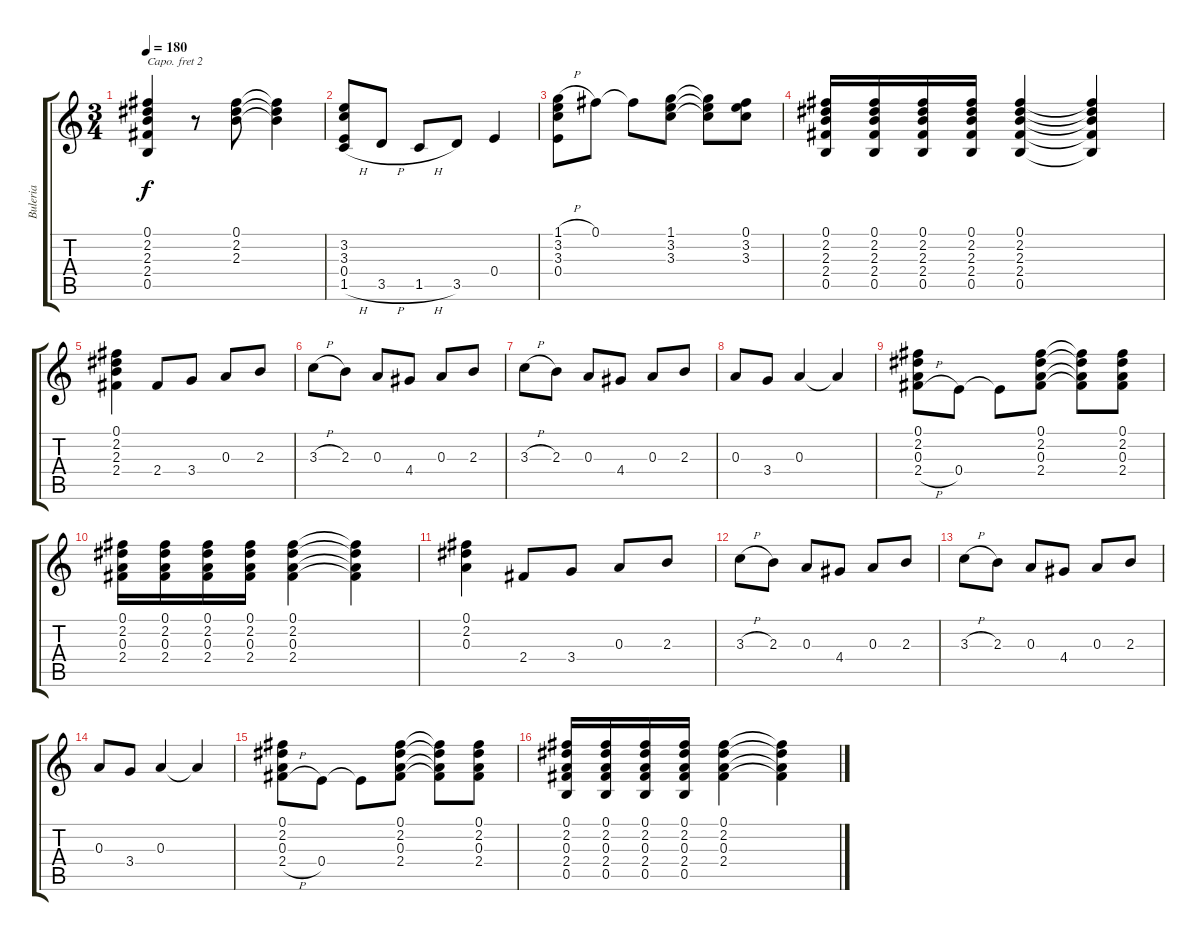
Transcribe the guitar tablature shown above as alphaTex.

\track ("Buleria" "Buleria") {instrument acousticguitarnylon}
\staff {score tabs}
\capo 2
\tuning (E4 B3 G3 D3 A2 E2) {hide}
\ts (3 4)
\tempo 180
\clef g2
\ks c
(0.1 2.2 2.3 2.4 0.5).4{dy f} r.8 (0.1 2.2 2.3).8 (0.1{t} 2.2{t} 2.3{t}).4 |
(3.2 3.3 0.4 1.5{h}).8 3.5{h}.8 1.5{h}.8 3.5.8 0.4.4 |
(1.1{h} 3.2 3.3 0.4).8 0.1.8 0.1{t}.8 (1.1 3.2 3.3).8 (1.1{t} 3.2{t} 3.3{t}).8 (0.1 3.2 3.3).8 |
(0.1 2.2 2.3 2.4 0.5).16 (0.1 2.2 2.3 2.4 0.5).16 (0.1 2.2 2.3 2.4 0.5).16 (0.1 2.2 2.3 2.4 0.5).16 (0.1 2.2 2.3 2.4 0.5).4 (0.1{t} 2.2{t} 2.3{t} 2.4{t} 0.5{t}).4 |
(0.1 2.2 2.3 2.4).4 2.4.8 3.4.8 0.3.8 2.3.8 |
3.3{h}.8 2.3.8 0.3.8 4.4.8 0.3.8 2.3.8 |
3.3{h}.8 2.3.8 0.3.8 4.4.8 0.3.8 2.3.8 |
0.3.8 3.4.8 0.3.4 0.3{t}.4 |
(0.1 2.2 0.3 2.4{h}).8 0.4.8 0.4{t}.8 (0.1 2.2 0.3 2.4).8 (0.1{t} 2.2{t} 0.3{t} 2.4{t}).8 (0.1 2.2 0.3 2.4).8 |
(0.1 2.2 0.3 2.4).16 (0.1 2.2 0.3 2.4).16 (0.1 2.2 0.3 2.4).16 (0.1 2.2 0.3 2.4).16 (0.1 2.2 0.3 2.4).4 (0.1{t} 2.2{t} 0.3{t} 2.4{t}).4 |
(0.1 2.2 0.3).4 2.4.8 3.4.8 0.3.8 2.3.8 |
3.3{h}.8 2.3.8 0.3.8 4.4.8 0.3.8 2.3.8 |
3.3{h}.8 2.3.8 0.3.8 4.4.8 0.3.8 2.3.8 |
0.3.8 3.4.8 0.3.4 0.3{t}.4 |
(0.1 2.2 0.3 2.4{h}).8 0.4.8 0.4{t}.8 (0.1 2.2 0.3 2.4).8 (0.1{t} 2.2{t} 0.3{t} 2.4{t}).8 (0.1 2.2 0.3 2.4).8 |
(0.1 2.2 0.3 2.4 0.5).16 (0.1 2.2 0.3 2.4 0.5).16 (0.1 2.2 0.3 2.4 0.5).16 (0.1 2.2 0.3 2.4 0.5).16 (0.1 2.2 0.3 2.4).4 (0.1{t} 2.2{t} 0.3{t} 2.4{t}).4
